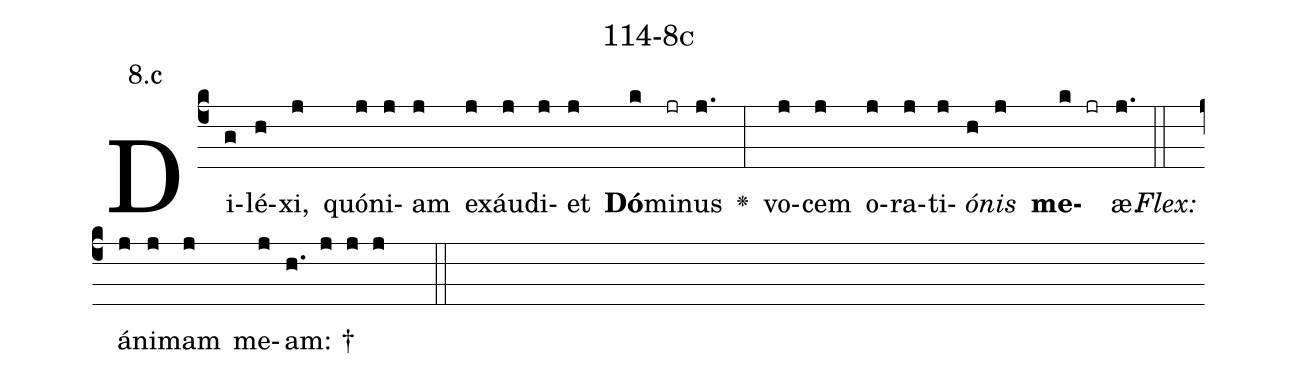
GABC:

name: 114-8c;
annotation: 8.c;
%%
(c4)Di(g)lé(h)xi,(j) quón(j)i(j)am(j) ex(j)áu(j)di(j)et(j) <b>Dó</b>(k)mi(jr)nus(j.) <v>\greheightstar</v>(:) vo(j)cem(j) o(j)ra(j)ti(j)<i>ó</i>(h)<i>nis</i>(j) <b>me</b>(k jr)æ.(j.) (::)
<i>Flex:</i>()  á(j)ni(j)mam(j) me(j)am: †(h. j j j  ::)

%E(j) u(j) o(h) u(j) a(k) e.(j.) (::)
